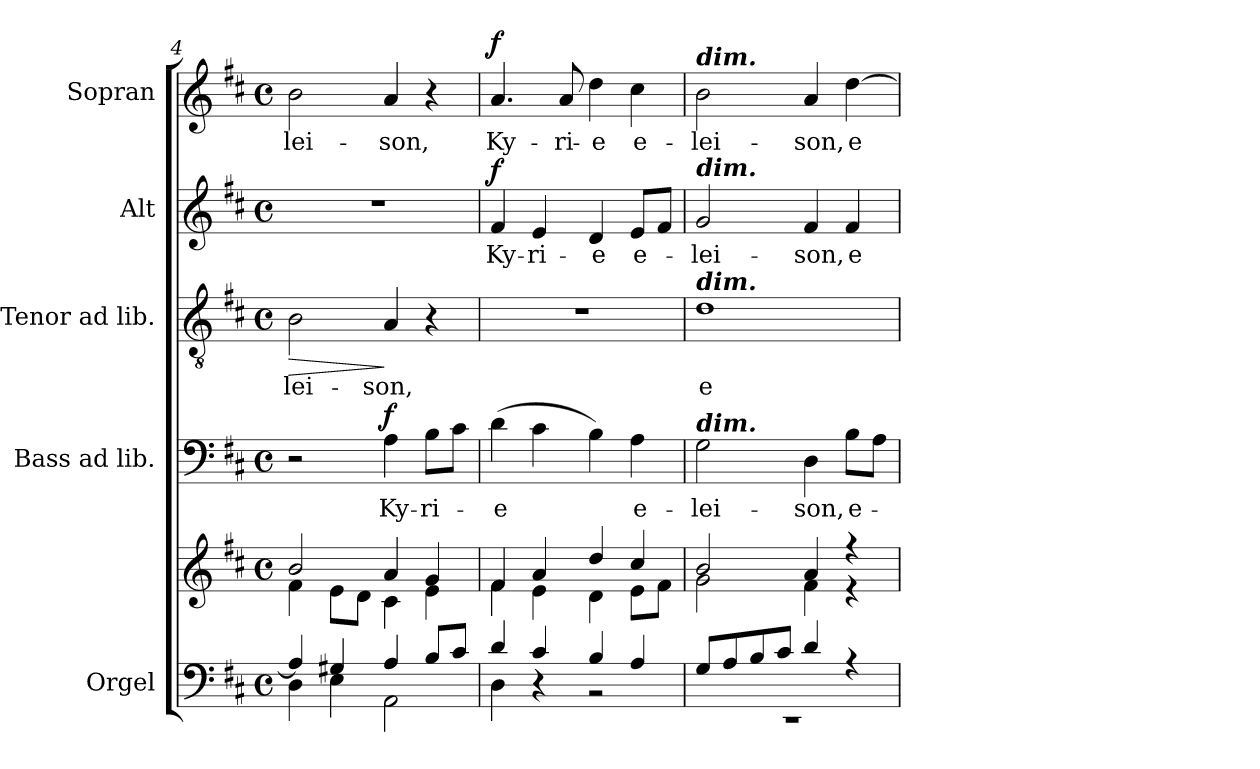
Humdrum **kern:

**kern	**kern	**kern	**text	**dynam	**kern	**text	**dynam	**kern	**text	**dynam	**kern	**text	**dynam
*part5	*part5	*part4	*part4	*part4	*part3	*part3	*part3	*part2	*part2	*part2	*part1	*part1	*part1
*staff6	*staff5	*staff4	*staff4	*staff4	*staff3	*staff3	*staff3	*staff2	*staff2	*staff2	*staff1	*staff1	*staff1
*I"Orgel	*	*I"Bass ad lib.	*	*	*I"Tenor ad lib.	*	*	*I"Alt	*	*	*I"Sopran	*	*
*I'Org.	*	*I'B.	*	*	*I'T.	*	*	*I'A.	*	*	*I'S.	*	*
*clefF4	*clefG2	*clefF4	*	*	*clefGv2	*	*	*clefG2	*	*	*clefG2	*	*
*k[f#c#]	*k[f#c#]	*k[f#c#]	*	*	*k[f#c#]	*	*	*k[f#c#]	*	*	*k[f#c#]	*	*
*D:	*D:	*D:	*	*	*D:	*	*	*D:	*	*	*D:	*	*
*M4/4	*M4/4	*M4/4	*	*	*M4/4	*	*	*M4/4	*	*	*M4/4	*	*
*met(c)	*met(c)	*met(c)	*	*	*met(c)	*	*	*met(c)	*	*	*met(c)	*	*
=4	=4	=4	=4	=4	=4	=4	=4	=4	=4	=4	=4	=4	=4
*^	*^	*	*	*	*	*	*	*	*	*	*	*	*
!	!	!	!	!	!	!	!	!LO:LY:b	!LO:HP:b	!	!	!	!	!LO:LY:b	!
4A/]	4D\	2b/	4f#\	2r	.	.	2B\	-lei-	>	1r	.	.	2b\	-lei-	.
4G#X/	4E\	.	8e\L	.	.	.	.	.	.	.	.	.	.	.	.
.	.	.	8d\J	.	.	.	.	.	.	.	.	.	.	.	.
!	!	!	!	!	!LO:LY:b	!LO:DY:a	!	!LO:LY:b	!	!	!	!	!	!LO:LY:b	!
4A/	2AA\	4a/	4c#\	4A\	Ky-	f	4A/	-son,	]	.	.	.	4a/	-son,	.
!	!	!	!	!	!LO:LY:b	!	!	!	!	!	!	!	!	!	!
8B/L	.	4g/	4e\	8B\L	-ri-	.	4r	.	.	.	.	.	4r	.	.
8c#/J	.	.	.	8c#\J	.	.	.	.	.	.	.	.	.	.	.
=5	=5	=5	=5	=5	=5	=5	=5	=5	=5	=5	=5	=5	=5	=5	=5
!	!	!	!	!	!LO:LY:b	!	!	!	!	!	!LO:LY:b	!LO:DY:a	!	!LO:LY:b	!LO:DY:a
4d/	4D\	4f#/	4f#\	(>4d\	-e	.	1r	.	.	4f#/	Ky-	f	4.a/	Ky-	f
!	!	!	!	!	!	!	!	!	!	!	!LO:LY:b	!	!	!	!
4c#/	4rC	4a/	4e\	4c#\	.	.	.	.	.	4e/	-ri-	.	.	.	.
!	!	!	!	!	!	!	!	!	!	!	!	!	!	!LO:LY:b	!
.	.	.	.	.	.	.	.	.	.	.	.	.	8a/	-ri-	.
!	!	!	!	!	!	!	!	!	!	!	!LO:LY:b	!	!	!LO:LY:b	!
4B/	2rBB	4dd/	4d\	4B\)	.	.	.	.	.	4d/	-e	.	4dd\	-e	.
!	!	!	!	!	!LO:LY:b	!	!	!	!	!	!LO:LY:b	!	!	!LO:LY:b	!
4A/	.	4cc#/	8e\L	4A\	e-	.	.	.	.	8e/L	e-	.	4cc#\	e-	.
.	.	.	8f#\J	.	.	.	.	.	.	8f#/J	.	.	.	.	.
!!LO:LB:g=z
=6	=6	=6	=6	=6	=6	=6	=6	=6	=6	=6	=6	=6	=6	=6	=6
!	!	!	!	!	!	!	!	!	!	!	!	!	!LO:TX:a:Bi:t=dim.	!	!
!	!	!	!	!	!	!	!	!	!	!LO:TX:a:Bi:t=dim.	!	!	!	!	!
!	!	!	!	!	!	!	!LO:TX:a:Bi:t=dim.	!	!	!	!	!	!	!	!
!	!	!	!	!LO:TX:a:Bi:t=dim.	!	!	!	!	!	!	!	!	!	!	!
!	!	!	!	!	!LO:LY:b	!	!	!LO:LY:b	!	!	!LO:LY:b	!	!	!LO:LY:b	!
8G/L	1rEE	2b/	2g\	2G\	-lei-	.	1d	e-	.	2g/	-lei-	.	2b\	-lei-	.
8A/	.	.	.	.	.	.	.	.	.	.	.	.	.	.	.
8B/	.	.	.	.	.	.	.	.	.	.	.	.	.	.	.
8c#/J	.	.	.	.	.	.	.	.	.	.	.	.	.	.	.
!	!	!	!	!	!LO:LY:b	!	!	!	!	!	!LO:LY:b	!	!	!LO:LY:b	!
4d/	.	4a/	4f#\	4D\	-son,	.	.	.	.	4f#/	-son,	.	4a/	-son,	.
!	!	!	!	!	!LO:LY:b	!	!	!	!	!	!LO:LY:b	!	!	!LO:LY:b	!
4rG	.	4r	4r	8B\L	e-	.	.	.	.	4f#/	e-	.	[4dd\	e-	.
.	.	.	.	8A\J	.	.	.	.	.	.	.	.	.	.	.
*v	*v	*	*	*	*	*	*	*	*	*	*	*	*	*	*
*	*v	*v	*	*	*	*	*	*	*	*	*	*	*	*
=	=	=	=	=	=	=	=	=	=	=	=	=	=
*-	*-	*-	*-	*-	*-	*-	*-	*-	*-	*-	*-	*-	*-
